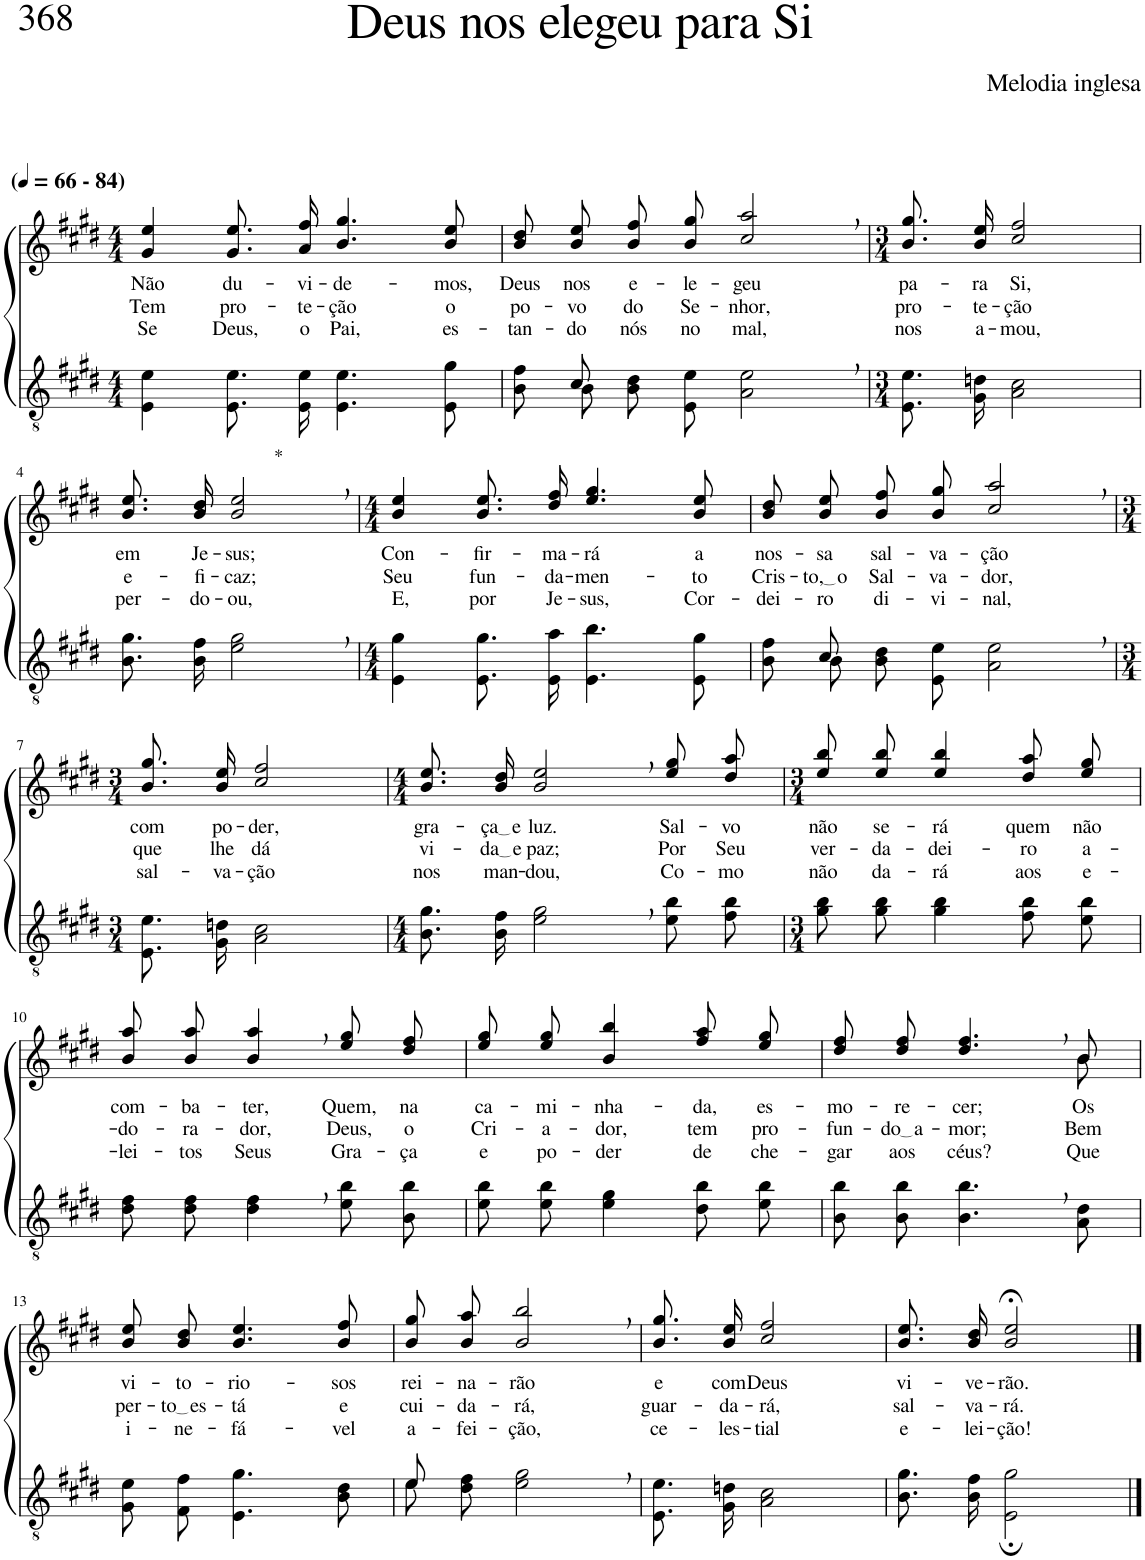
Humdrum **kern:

**kern	**kern	**text	**text	**text
*part2	*part1	*part1	*part1	*part1
*staff2	*staff1	*staff1	*staff1	*staff1
*I"Parte III e IV	*I"Parte I e II	*	*	*
*clefGv2	*clefG2	*	*	*
*Trd5c9	*Trd5c9	*	*	*
*k[f#c#g#d#]	*k[f#c#g#d#]	*	*	*
*M4/4	*M4/4	*	*	*
*MM66	*MM66	*	*	*
=1	=1	=1	=1	=1
!	!LO:TX:a:B:t=(	!	!	!
!	!LO:TX:a:B:t=- 84)	!	!	!
!	!	!LO:LY:b	!LO:LY:b	!LO:LY:b
4E\ 4e\	4g#/ 4ee/	Não	Tem	Se
!	!	!LO:LY:b	!LO:LY:b	!LO:LY:b
8.E/ 8.e/L	8.g#\ 8.ee\L	du-	pro-	Deus,
!	!	!LO:LY:b	!LO:LY:b	!LO:LY:b
16E/ 16e/Jk	16a\ 16ff#\Jk	-vi-	-te-	o
!	!	!LO:LY:b	!LO:LY:b	!LO:LY:b
4.E\ 4.e\	4.b/ 4.gg#/	-de-	-ção	Pai,
!	!	!LO:LY:b	!LO:LY:b	!LO:LY:b
8E\ 8g#\	8b/ 8ee/	-mos,	o	es-
=2	=2	=2	=2	=2
*^	*	*	*	*
!	!	!	!LO:LY:b	!LO:LY:b	!LO:LY:b
8ryy	8B\ 8f#\L	8b\ 8dd#\L	Deus	po-	-tan-
!	!	!	!LO:LY:b	!LO:LY:b	!LO:LY:b
8c#/	8B\J	8b\ 8ee\J	nos	-vo	-do
!	!	!	!LO:LY:b	!LO:LY:b	!LO:LY:b
2.ryy	8B\ 8d#\L	8b\ 8ff#\L	e-	do	nós
!	!	!	!LO:LY:b	!LO:LY:b	!LO:LY:b
.	8E\ 8e\J	8b\ 8gg#\J	-le-	Se-	no
!	!	!	!LO:LY:b	!LO:LY:b	!LO:LY:b
.	2A\ 2e\	2cc#/, 2aa/,	-geu	-nhor,	mal,
*v	*v	*	*	*	*
=3	=3	=3	=3	=3
*M3/4	*M3/4	*	*	*
*^	*	*	*	*
!	!	!	!LO:LY:b	!LO:LY:b	!LO:LY:b
*v	*v	*	*	*	*
8.E/ 8.e/L	8.b\ 8.gg#\L	pa-	pro-	nos
!	!	!LO:LY:b	!LO:LY:b	!LO:LY:b
16G#/ 16dn/Jk	16b\ 16ee\Jk	-ra	-te-	a-
!	!	!LO:LY:b	!LO:LY:b	!LO:LY:b
2A\ 2c#\	2cc#/ 2ff#/	Si,	-ção	-mou,
!!LO:LB:g=z
=4	=4	=4	=4	=4
!	!	!LO:LY:b	!LO:LY:b	!LO:LY:b
8.B\ 8.g#\L	8.b\ 8.ee\L	em	e-	per-
!	!	!LO:LY:b	!LO:LY:b	!LO:LY:b
16B\ 16f#\Jk	16b\ 16dd#\Jk	Je-	-fi-	-do-
!	!LO:TX:a:t=*	!	!	!
!	!	!LO:LY:b	!LO:LY:b	!LO:LY:b
2e\, 2g#\,	2b/, 2ee/,	-sus;	-caz;	-ou,
=5	=5	=5	=5	=5
*M4/4	*M4/4	*	*	*
!	!	!LO:LY:b	!LO:LY:b	!LO:LY:b
4E\ 4g#\	4b/ 4ee/	Con-	Seu	E,
!	!	!LO:LY:b	!LO:LY:b	!LO:LY:b
8.E\ 8.g#\L	8.b\ 8.ee\L	-fir-	fun-	por
!	!	!LO:LY:b	!LO:LY:b	!LO:LY:b
16E\ 16a\Jk	16dd#\ 16ff#\Jk	-ma-	-da-	Je-
!	!	!LO:LY:b	!LO:LY:b	!LO:LY:b
4.E\ 4.b\	4.ee/ 4.gg#/	-rá	-men-	-sus,
!	!	!LO:LY:b	!LO:LY:b	!LO:LY:b
8E\ 8g#\	8b/ 8ee/	a	-to	Cor-
=6	=6	=6	=6	=6
*^	*	*	*	*
!	!	!	!LO:LY:b	!LO:LY:b	!LO:LY:b
8ryy	8B\ 8f#\L	8b\ 8dd#\L	nos-	Cris-	-dei-
!	!	!	!LO:LY:b	!LO:LY:b	!LO:LY:b
8c#/	8B\J	8b\ 8ee\J	-sa	to, o	-ro
!	!	!	!LO:LY:b	!LO:LY:b	!LO:LY:b
2.ryy	8B\ 8d#\L	8b\ 8ff#\L	sal-	Sal-	di-
!	!	!	!LO:LY:b	!LO:LY:b	!LO:LY:b
.	8E\ 8e\J	8b\ 8gg#\J	-va-	-va-	-vi-
!	!	!	!LO:LY:b	!LO:LY:b	!LO:LY:b
.	2A\ 2e\	2cc#/, 2aa/,	-ção	-dor,	-nal,
*v	*v	*	*	*	*
!!LO:LB:g=z
=7	=7	=7	=7	=7
*M3/4	*M3/4	*	*	*
*^	*	*	*	*
!	!	!	!LO:LY:b	!LO:LY:b	!LO:LY:b
*v	*v	*	*	*	*
8.E/ 8.e/L	8.b\ 8.gg#\L	com	que	sal-
!	!	!LO:LY:b	!LO:LY:b	!LO:LY:b
16G#/ 16dn/Jk	16b\ 16ee\Jk	po-	lhe	-va-
!	!	!LO:LY:b	!LO:LY:b	!LO:LY:b
2A\ 2c#\	2cc#/ 2ff#/	-der,	dá	-ção
=8	=8	=8	=8	=8
*M4/4	*M4/4	*	*	*
!	!	!LO:LY:b	!LO:LY:b	!LO:LY:b
8.B\ 8.g#\L	8.b\ 8.ee\L	gra-	vi-	nos
!	!	!LO:LY:b	!LO:LY:b	!LO:LY:b
16B\ 16f#\Jk	16b\ 16dd#\Jk	ça e	da e	man-
!	!	!LO:LY:b	!LO:LY:b	!LO:LY:b
2e\, 2g#\,	2b/, 2ee/,	luz.	paz;	-dou,
!	!	!LO:LY:b	!LO:LY:b	!LO:LY:b
8e\ 8b\L	8ee\ 8gg#\L	Sal-	Por	Co-
!	!	!LO:LY:b	!LO:LY:b	!LO:LY:b
8f#\ 8b\J	8dd#\ 8aa\J	-vo	Seu	-mo
=9	=9	=9	=9	=9
*M3/4	*M3/4	*	*	*
!	!	!LO:LY:b	!LO:LY:b	!LO:LY:b
8g#\ 8b\L	8ee\ 8bb\L	não	ver-	não
!	!	!LO:LY:b	!LO:LY:b	!LO:LY:b
8g#\ 8b\J	8ee\ 8bb\J	se-	-da-	da-
!	!	!LO:LY:b	!LO:LY:b	!LO:LY:b
4g#\ 4b\	4ee/ 4bb/	-rá	-dei-	-rá
!	!	!LO:LY:b	!LO:LY:b	!LO:LY:b
8f#\ 8b\L	8dd#\ 8aa\L	quem	-ro	aos
!	!	!LO:LY:b	!LO:LY:b	!LO:LY:b
8e\ 8b\J	8ee\ 8gg#\J	não	a-	e-
!!LO:LB:g=z
=10	=10	=10	=10	=10
!	!	!LO:LY:b	!LO:LY:b	!LO:LY:b
8d#\ 8f#\L	8b\ 8aa\L	com-	-do-	-lei-
!	!	!LO:LY:b	!LO:LY:b	!LO:LY:b
8d#\ 8f#\J	8b\ 8aa\J	-ba-	-ra-	-tos
!	!	!LO:LY:b	!LO:LY:b	!LO:LY:b
4d#\, 4f#\,	4b/, 4aa/,	-ter,	-dor,	Seus
!	!	!LO:LY:b	!LO:LY:b	!LO:LY:b
8e\ 8b\L	8ee\ 8gg#\L	Quem,	Deus,	Gra-
!	!	!LO:LY:b	!LO:LY:b	!LO:LY:b
8B\ 8b\J	8dd#\ 8ff#\J	na	o	-ça
=11	=11	=11	=11	=11
!	!	!LO:LY:b	!LO:LY:b	!LO:LY:b
8e\ 8b\L	8ee\ 8gg#\L	ca-	Cri-	e
!	!	!LO:LY:b	!LO:LY:b	!LO:LY:b
8e\ 8b\J	8ee\ 8gg#\J	-mi-	-a-	po-
!	!	!LO:LY:b	!LO:LY:b	!LO:LY:b
4e\ 4g#\	4b/ 4bb/	-nha-	-dor,	-der
!	!	!LO:LY:b	!LO:LY:b	!LO:LY:b
8d#\ 8b\L	8ff#\ 8aa\L	-da,	tem	de
!	!	!LO:LY:b	!LO:LY:b	!LO:LY:b
8e\ 8b\J	8ee\ 8gg#\J	es-	pro-	che-
=12	=12	=12	=12	=12
!	!	!LO:LY:b	!LO:LY:b	!LO:LY:b
*	*^	*	*	*
8B\ 8b\L	8dd#\ 8ff#\L	8ryy	-mo-	-fun-	-gar
!	!	!	!LO:LY:b	!LO:LY:b	!LO:LY:b
*	*v	*v	*	*	*
8B\ 8b\J	8dd#\ 8ff#\J	-re-	do a	aos
!	!	!LO:LY:b	!LO:LY:b	!LO:LY:b
4.B\, 4.b\,	4.dd#/, 4.ff#/,	-cer;	-mor;	céus?
*	*^	*	*	*
!	!	!	!LO:LY:b	!LO:LY:b	!LO:LY:b
8A\ 8d#\	8b/	8b\	Os	Bem	Que
!!LO:LB:g=z
=13	=13	=13	=13	=13	=13
!	!	!	!LO:LY:b	!LO:LY:b	!LO:LY:b
*	*v	*v	*	*	*
8G#\ 8e\L	8b\ 8ee\L	vi-	per-	i-
!	!	!LO:LY:b	!LO:LY:b	!LO:LY:b
8F#\ 8f#\J	8b\ 8dd#\J	-to-	to es	-ne-
!	!	!LO:LY:b	!LO:LY:b	!LO:LY:b
4.E\ 4.g#\	4.b/ 4.ee/	-rio-	-tá	-fá-
!	!	!LO:LY:b	!LO:LY:b	!LO:LY:b
8B\ 8d#\	8b/ 8ff#/	-sos	e	-vel
=14	=14	=14	=14	=14
*^	*	*	*	*
!	!	!	!LO:LY:b	!LO:LY:b	!LO:LY:b
8e\L	8e/	8b\ 8gg#\L	rei-	cui-	a-
!	!	!	!LO:LY:b	!LO:LY:b	!LO:LY:b
8d#\ 8f#\J	2ryy	8b\ 8aa\J	-na-	-da-	-fei-
!	!	!	!LO:LY:b	!LO:LY:b	!LO:LY:b
2e\, 2g#\,	.	2b/, 2bb/,	-rão	-rá,	-ção,
.	8ryy	.	.	.	.
=15	=15	=15	=15	=15	=15
!	!	!	!LO:LY:b	!LO:LY:b	!LO:LY:b
*v	*v	*	*	*	*
8.E/ 8.e/L	8.b\ 8.gg#\L	e	guar-	ce-
!	!	!LO:LY:b	!LO:LY:b	!LO:LY:b
16G#/ 16dn/Jk	16b\ 16ee\Jk	com	-da-	-les-
!	!	!LO:LY:b	!LO:LY:b	!LO:LY:b
2A\ 2c#\	2cc#/ 2ff#/	Deus	-rá,	-tial
=16	=16	=16	=16	=16
!	!	!LO:LY:b	!LO:LY:b	!LO:LY:b
8.B\ 8.g#\L	8.b\ 8.ee\L	vi-	sal-	e-
!	!	!LO:LY:b	!LO:LY:b	!LO:LY:b
16B\ 16f#\Jk	16b\ 16dd#\Jk	-ve-	-va-	-lei-
!	!	!LO:LY:b	!LO:LY:b	!LO:LY:b
2E\; 2g#\;	2b/;< 2ee/;<	-rão.	-rá.	-ção!
==	==	==	==	==
*-	*-	*-	*-	*-
